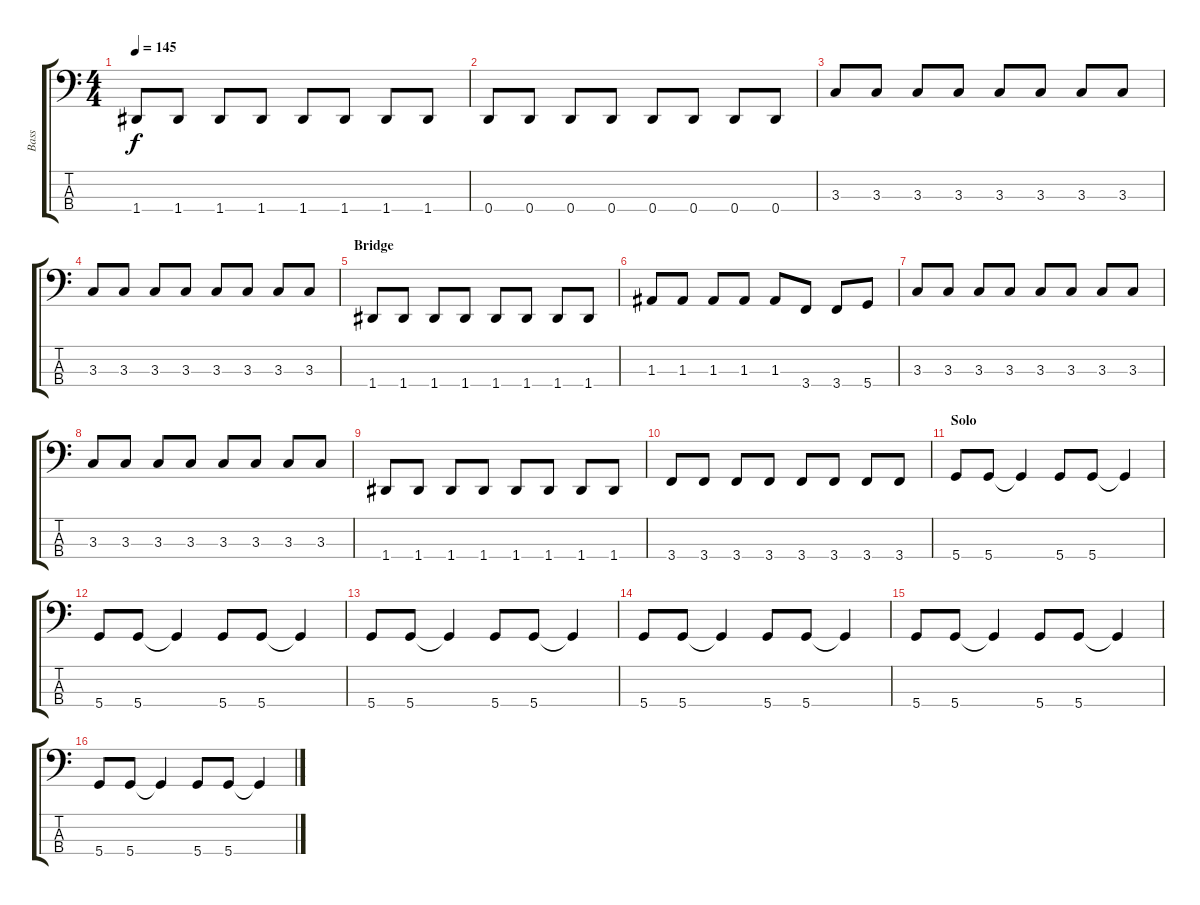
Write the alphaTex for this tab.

\track ("Bass" "Bass") {instrument electricbasspick}
\staff {score tabs}
\tuning (G2 D2 A1 D1) {hide}
\ts (4 4)
\tempo 145
\clef f4
\ks c
1.4.8{dy f} 1.4.8 1.4.8 1.4.8 1.4.8 1.4.8 1.4.8 1.4.8 |
0.4.8 0.4.8 0.4.8 0.4.8 0.4.8 0.4.8 0.4.8 0.4.8 |
3.3.8 3.3.8 3.3.8 3.3.8 3.3.8 3.3.8 3.3.8 3.3.8 |
3.3.8 3.3.8 3.3.8 3.3.8 3.3.8 3.3.8 3.3.8 3.3.8 |
\section ("" "Bridge")
1.4.8 1.4.8 1.4.8 1.4.8 1.4.8 1.4.8 1.4.8 1.4.8 |
1.3.8 1.3.8 1.3.8 1.3.8 1.3.8 3.4.8 3.4.8 5.4.8 |
3.3.8 3.3.8 3.3.8 3.3.8 3.3.8 3.3.8 3.3.8 3.3.8 |
3.3.8 3.3.8 3.3.8 3.3.8 3.3.8 3.3.8 3.3.8 3.3.8 |
1.4.8 1.4.8 1.4.8 1.4.8 1.4.8 1.4.8 1.4.8 1.4.8 |
3.4.8 3.4.8 3.4.8 3.4.8 3.4.8 3.4.8 3.4.8 3.4.8 |
\section ("" "Solo")
5.4.8 5.4.8 5.4{t}.4 5.4.8 5.4.8 5.4{t}.4 |
5.4.8 5.4.8 5.4{t}.4 5.4.8 5.4.8 5.4{t}.4 |
5.4.8 5.4.8 5.4{t}.4 5.4.8 5.4.8 5.4{t}.4 |
5.4.8 5.4.8 5.4{t}.4 5.4.8 5.4.8 5.4{t}.4 |
5.4.8 5.4.8 5.4{t}.4 5.4.8 5.4.8 5.4{t}.4 |
5.4.8 5.4.8 5.4{t}.4 5.4.8 5.4.8 5.4{t}.4
